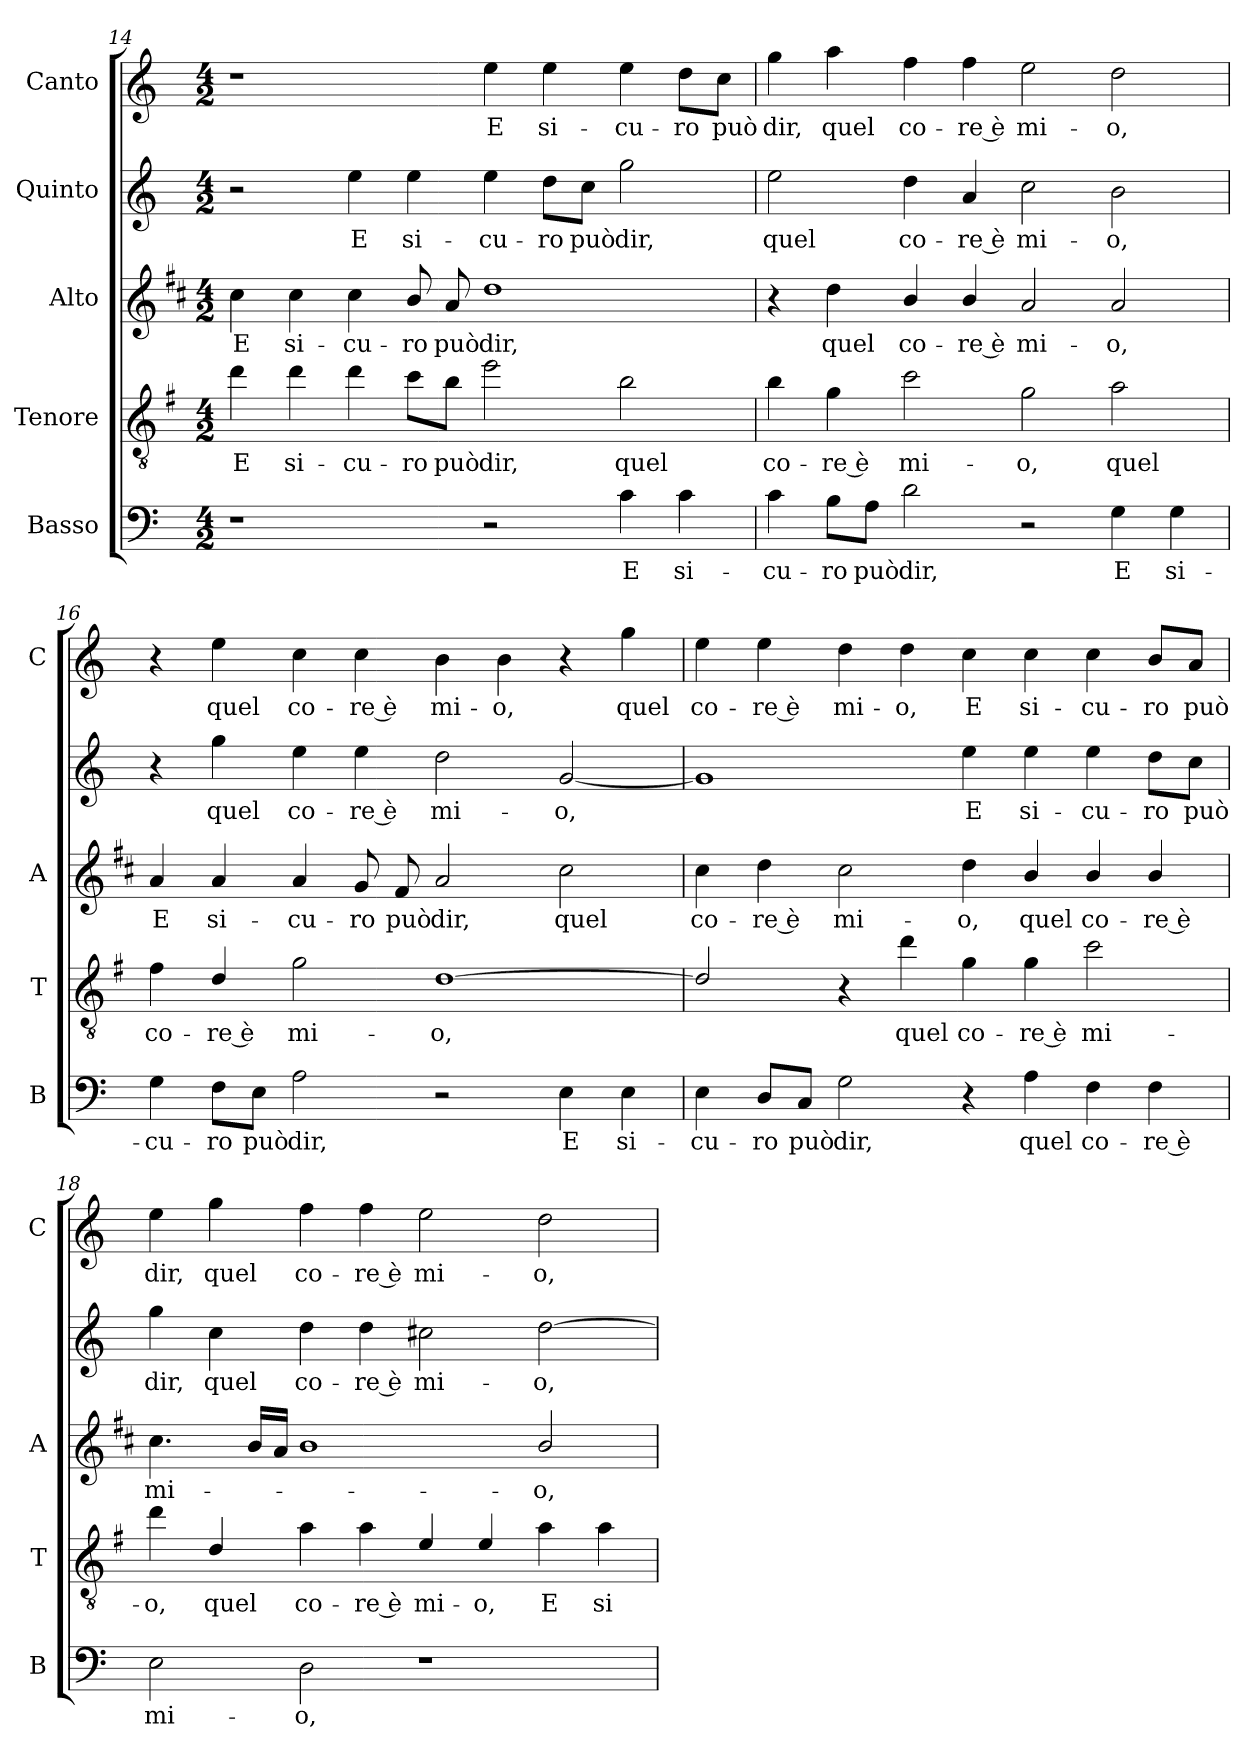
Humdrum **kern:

**kern	**text	**kern	**text	**kern	**text	**kern	**text	**kern	**text
*part5	*part5	*part4	*part4	*part3	*part3	*part2	*part2	*part1	*part1
*staff5	*staff5	*staff4	*staff4	*staff3	*staff3	*staff2	*staff2	*staff1	*staff1
*I"Basso	*	*I"Tenore	*	*I"Alto	*	*I"Quinto	*	*I"Canto	*
*I'B	*	*I'T	*	*I'A	*	*	*	*I'C	*
!!LO:LB:g=z
*clefF4	*	*clefGv2	*	*clefG2	*	*clefG2	*	*clefG2	*
*	*	*ITrd4c7	*	*ITrd1c2	*	*	*	*	*
*k[]	*	*k[]	*	*k[]	*	*k[]	*	*k[]	*
*C:	*	*C:	*	*C:	*	*C:	*	*C:	*
*M4/2	*	*M4/2	*	*M4/2	*	*M4/2	*	*M4/2	*
=14	=14	=14	=14	=14	=14	=14	=14	=14	=14
!	!	!	!LO:LY:b	!	!LO:LY:b	!	!	!	!
1r	.	4g\	E	4b\	E	2r	.	1r	.
!	!	!	!LO:LY:b	!	!LO:LY:b	!	!	!	!
.	.	4g\	si-	4b\	si-	.	.	.	.
!	!	!	!LO:LY:b	!	!LO:LY:b	!	!LO:LY:b	!	!
.	.	4g\	-cu-	4b\	-cu-	4ee\	E	.	.
!	!	!	!LO:LY:b	!	!LO:LY:b	!	!LO:LY:b	!	!
.	.	8f\L	-ro	8a/	-ro	4ee\	si-	.	.
!	!	!	!LO:LY:b	!	!LO:LY:b	!	!	!	!
.	.	8e\J	può	8g/	può	.	.	.	.
!	!	!	!LO:LY:b	!	!LO:LY:b	!	!LO:LY:b	!	!LO:LY:b
2r	.	2a\	dir,	1cc	dir,	4ee\	-cu-	4ee\	E
!	!	!	!	!	!	!	!LO:LY:b	!	!LO:LY:b
.	.	.	.	.	.	8dd\L	-ro	4ee\	si-
!	!	!	!	!	!	!	!LO:LY:b	!	!
.	.	.	.	.	.	8cc\J	può	.	.
!	!LO:LY:b	!	!LO:LY:b	!	!	!	!LO:LY:b	!	!LO:LY:b
4c\	E	2e\	quel	.	.	2gg\	dir,	4ee\	-cu-
!	!LO:LY:b	!	!	!	!	!	!	!	!LO:LY:b
4c\	si-	.	.	.	.	.	.	8dd\L	-ro
!	!	!	!	!	!	!	!	!	!LO:LY:b
.	.	.	.	.	.	.	.	8cc\J	può
=15	=15	=15	=15	=15	=15	=15	=15	=15	=15
!	!LO:LY:b	!	!LO:LY:b	!	!	!	!LO:LY:b	!	!LO:LY:b
4c\	-cu-	4e\	co-	4r	.	2ee\	quel	4gg\	dir,
!	!LO:LY:b	!	!LO:LY:b	!	!LO:LY:b	!	!	!	!LO:LY:b
8B\L	-ro	4c\	-re è	4cc\	quel	.	.	4aa\	quel
!	!LO:LY:b	!	!	!	!	!	!	!	!
8A\J	può	.	.	.	.	.	.	.	.
!	!LO:LY:b	!	!LO:LY:b	!	!LO:LY:b	!	!LO:LY:b	!	!LO:LY:b
2d\	dir,	2f\	mi-	4a/	co-	4dd\	co-	4ff\	co-
!	!	!	!	!	!LO:LY:b	!	!LO:LY:b	!	!LO:LY:b
.	.	.	.	4a/	-re è	4a/	-re è	4ff\	-re è
!	!	!	!LO:LY:b	!	!LO:LY:b	!	!LO:LY:b	!	!LO:LY:b
2r	.	2c\	-o,	2g/	mi-	2cc\	mi-	2ee\	mi-
!	!LO:LY:b	!	!LO:LY:b	!	!LO:LY:b	!	!LO:LY:b	!	!LO:LY:b
4G\	E	2d\	quel	2g/	-o,	2b\	-o,	2dd\	-o,
!	!LO:LY:b	!	!	!	!	!	!	!	!
4G\	si-	.	.	.	.	.	.	.	.
=16	=16	=16	=16	=16	=16	=16	=16	=16	=16
!	!LO:LY:b	!	!LO:LY:b	!	!LO:LY:b	!	!	!	!
4G\	-cu-	4B\	co-	4g/	E	4r	.	4r	.
!	!LO:LY:b	!	!LO:LY:b	!	!LO:LY:b	!	!LO:LY:b	!	!LO:LY:b
8F\L	-ro	4G/	-re è	4g/	si-	4gg\	quel	4ee\	quel
!	!LO:LY:b	!	!	!	!	!	!	!	!
8E\J	può	.	.	.	.	.	.	.	.
!	!LO:LY:b	!	!LO:LY:b	!	!LO:LY:b	!	!LO:LY:b	!	!LO:LY:b
2A\	dir,	2c\	mi-	4g/	-cu-	4ee\	co-	4cc\	co-
!	!	!	!	!	!LO:LY:b	!	!LO:LY:b	!	!LO:LY:b
.	.	.	.	8f/	-ro	4ee\	-re è	4cc\	-re è
!	!	!	!	!	!LO:LY:b	!	!	!	!
.	.	.	.	8e/	può	.	.	.	.
!	!	!	!LO:LY:b	!	!LO:LY:b	!	!LO:LY:b	!	!LO:LY:b
2r	.	[1G	-o,	2g/	dir,	2dd\	mi-	4b\	mi-
!	!	!	!	!	!	!	!	!	!LO:LY:b
.	.	.	.	.	.	.	.	4b\	-o,
!	!LO:LY:b	!	!	!	!LO:LY:b	!	!LO:LY:b	!	!
4E\	E	.	.	2b\	quel	[2g/	-o,	4r	.
!	!LO:LY:b	!	!	!	!	!	!	!	!LO:LY:b
4E\	si-	.	.	.	.	.	.	4gg\	quel
!!LO:LB:g=z
=17	=17	=17	=17	=17	=17	=17	=17	=17	=17
!	!LO:LY:b	!	!	!	!LO:LY:b	!	!	!	!LO:LY:b
4E\	-cu-	2G/]	.	4b\	co-	1g]	.	4ee\	co-
!	!LO:LY:b	!	!	!	!LO:LY:b	!	!	!	!LO:LY:b
8D/L	-ro	.	.	4cc\	-re è	.	.	4ee\	-re è
!	!LO:LY:b	!	!	!	!	!	!	!	!
8C/J	può	.	.	.	.	.	.	.	.
!	!LO:LY:b	!	!	!	!LO:LY:b	!	!	!	!LO:LY:b
2G\	dir,	4r	.	2b\	mi-	.	.	4dd\	mi-
!	!	!	!LO:LY:b	!	!	!	!	!	!LO:LY:b
.	.	4g\	quel	.	.	.	.	4dd\	-o,
!	!	!	!LO:LY:b	!	!LO:LY:b	!	!LO:LY:b	!	!LO:LY:b
4r	.	4c\	co-	4cc\	-o,	4ee\	E	4cc\	E
!	!LO:LY:b	!	!LO:LY:b	!	!LO:LY:b	!	!LO:LY:b	!	!LO:LY:b
4A\	quel	4c\	-re è	4a/	quel	4ee\	si-	4cc\	si-
!	!LO:LY:b	!	!LO:LY:b	!	!LO:LY:b	!	!LO:LY:b	!	!LO:LY:b
4F\	co-	2f\	mi-	4a/	co-	4ee\	-cu-	4cc\	-cu-
!	!LO:LY:b	!	!	!	!LO:LY:b	!	!LO:LY:b	!	!LO:LY:b
4F\	-re è	.	.	4a/	-re è	8dd\L	-ro	8b/L	-ro
!	!	!	!	!	!	!	!LO:LY:b	!	!LO:LY:b
.	.	.	.	.	.	8cc\J	può	8a/J	può
=18	=18	=18	=18	=18	=18	=18	=18	=18	=18
!	!LO:LY:b	!	!LO:LY:b	!	!LO:LY:b	!	!LO:LY:b	!	!LO:LY:b
2E\	mi-	4g\	-o,	4.b\	mi-	4gg\	dir,	4ee\	dir,
!	!	!	!LO:LY:b	!	!	!	!LO:LY:b	!	!LO:LY:b
.	.	4G/	quel	.	.	4cc\	quel	4gg\	quel
.	.	.	.	16a/LL	.	.	.	.	.
.	.	.	.	16g/JJ	.	.	.	.	.
!	!LO:LY:b	!	!LO:LY:b	!	!	!	!LO:LY:b	!	!LO:LY:b
2D\	-o,	4d\	co-	1a	.	4dd\	co-	4ff\	co-
!	!	!	!LO:LY:b	!	!	!	!LO:LY:b	!	!LO:LY:b
.	.	4d\	-re è	.	.	4dd\	-re è	4ff\	-re è
!	!	!	!LO:LY:b	!	!	!	!LO:LY:b	!	!LO:LY:b
1r	.	4A/	mi-	.	.	2cc#X\	mi-	2ee\	mi-
!	!	!	!LO:LY:b	!	!	!	!	!	!
.	.	4A/	-o,	.	.	.	.	.	.
!	!	!	!LO:LY:b	!	!LO:LY:b	!	!LO:LY:b	!	!LO:LY:b
.	.	4d\	E	2a/	-o,	[2dd\	-o,	2dd\	-o,
!	!	!	!LO:LY:b	!	!	!	!	!	!
.	.	4d\	si-	.	.	.	.	.	.
=	=	=	=	=	=	=	=	=	=
*-	*-	*-	*-	*-	*-	*-	*-	*-	*-
